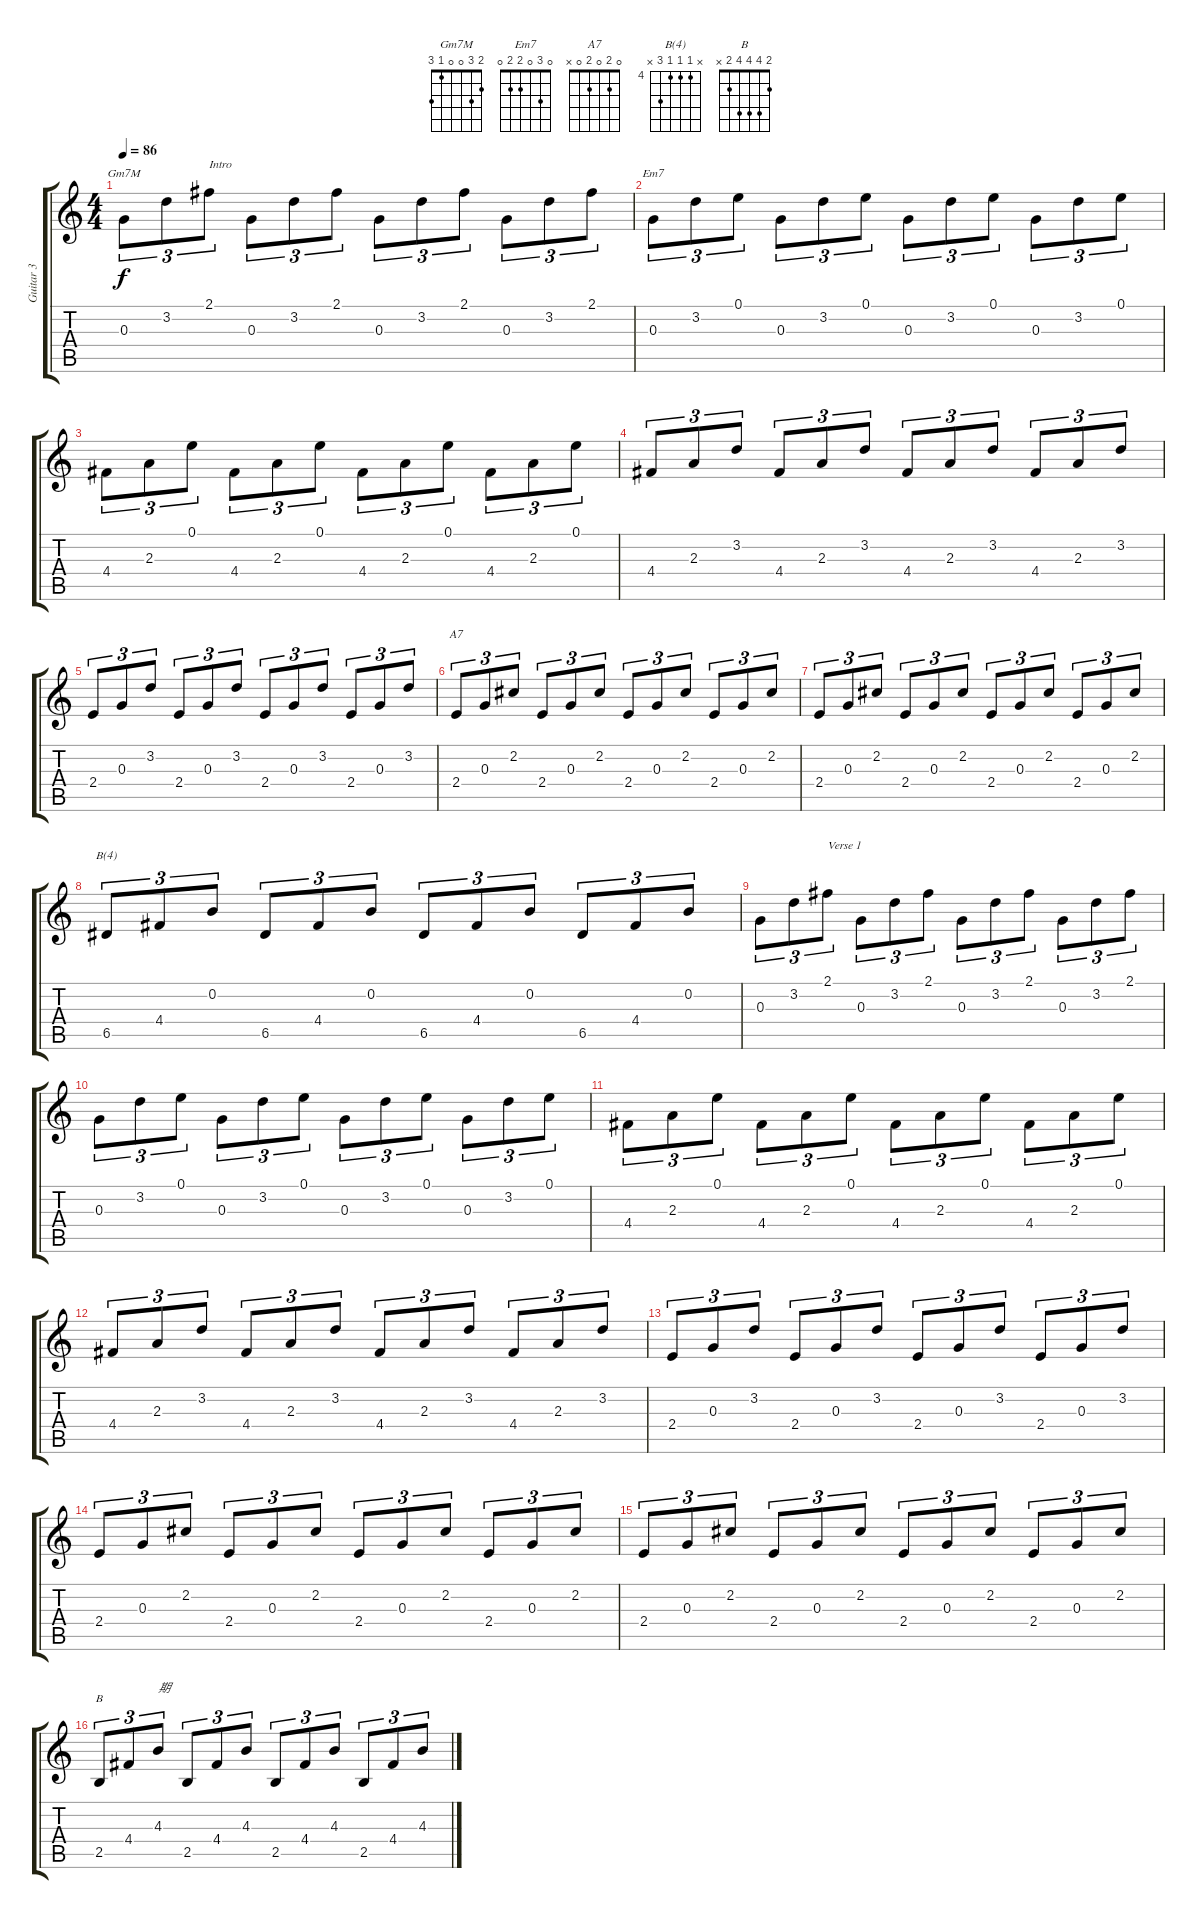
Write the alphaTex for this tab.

\track ("Guitar 3" "Guitar 3") {instrument acousticguitarsteel}
\staff {score tabs}
\tuning (E4 B3 G3 D3 A2 E2) {hide}
\chord ("Gm7M" 2 3 0 0 1 3)
\chord ("Em7" 0 3 0 2 2 0)
\chord ("A7" 0 2 0 2 0 x)
\chord ("B(4)" x 4 4 4 6 x) {firstfret 4}
\chord ("B" 2 4 4 4 2 x)
\ts (4 4)
\tempo 86
\clef g2
\ks c
0.3.8{tu (3 2) ch "Gm7M" dy f instrument acousticguitarsteel} 3.2.8{tu (3 2)} 2.1.8{tu (3 2) txt "Intro"} 0.3.8{tu (3 2)} 3.2.8{tu (3 2)} 2.1.8{tu (3 2)} 0.3.8{tu (3 2)} 3.2.8{tu (3 2)} 2.1.8{tu (3 2)} 0.3.8{tu (3 2)} 3.2.8{tu (3 2)} 2.1.8{tu (3 2)} |
0.3.8{tu (3 2) ch "Em7"} 3.2.8{tu (3 2)} 0.1.8{tu (3 2)} 0.3.8{tu (3 2)} 3.2.8{tu (3 2)} 0.1.8{tu (3 2)} 0.3.8{tu (3 2)} 3.2.8{tu (3 2)} 0.1.8{tu (3 2)} 0.3.8{tu (3 2)} 3.2.8{tu (3 2)} 0.1.8{tu (3 2)} |
4.4.8{tu (3 2)} 2.3.8{tu (3 2)} 0.1.8{tu (3 2)} 4.4.8{tu (3 2)} 2.3.8{tu (3 2)} 0.1.8{tu (3 2)} 4.4.8{tu (3 2)} 2.3.8{tu (3 2)} 0.1.8{tu (3 2)} 4.4.8{tu (3 2)} 2.3.8{tu (3 2)} 0.1.8{tu (3 2)} |
4.4.8{tu (3 2)} 2.3.8{tu (3 2)} 3.2.8{tu (3 2)} 4.4.8{tu (3 2)} 2.3.8{tu (3 2)} 3.2.8{tu (3 2)} 4.4.8{tu (3 2)} 2.3.8{tu (3 2)} 3.2.8{tu (3 2)} 4.4.8{tu (3 2)} 2.3.8{tu (3 2)} 3.2.8{tu (3 2)} |
2.4.8{tu (3 2)} 0.3.8{tu (3 2)} 3.2.8{tu (3 2)} 2.4.8{tu (3 2)} 0.3.8{tu (3 2)} 3.2.8{tu (3 2)} 2.4.8{tu (3 2)} 0.3.8{tu (3 2)} 3.2.8{tu (3 2)} 2.4.8{tu (3 2)} 0.3.8{tu (3 2)} 3.2.8{tu (3 2)} |
2.4.8{tu (3 2) ch "A7"} 0.3.8{tu (3 2)} 2.2.8{tu (3 2)} 2.4.8{tu (3 2)} 0.3.8{tu (3 2)} 2.2.8{tu (3 2)} 2.4.8{tu (3 2)} 0.3.8{tu (3 2)} 2.2.8{tu (3 2)} 2.4.8{tu (3 2)} 0.3.8{tu (3 2)} 2.2.8{tu (3 2)} |
2.4.8{tu (3 2)} 0.3.8{tu (3 2)} 2.2.8{tu (3 2)} 2.4.8{tu (3 2)} 0.3.8{tu (3 2)} 2.2.8{tu (3 2)} 2.4.8{tu (3 2)} 0.3.8{tu (3 2)} 2.2.8{tu (3 2)} 2.4.8{tu (3 2)} 0.3.8{tu (3 2)} 2.2.8{tu (3 2)} |
6.5.8{tu (3 2) ch "B(4)"} 4.4.8{tu (3 2)} 0.2.8{tu (3 2)} 6.5.8{tu (3 2)} 4.4.8{tu (3 2)} 0.2.8{tu (3 2)} 6.5.8{tu (3 2)} 4.4.8{tu (3 2)} 0.2.8{tu (3 2)} 6.5.8{tu (3 2)} 4.4.8{tu (3 2)} 0.2.8{tu (3 2)} |
0.3.8{tu (3 2)} 3.2.8{tu (3 2)} 2.1.8{tu (3 2) txt "Verse 1"} 0.3.8{tu (3 2)} 3.2.8{tu (3 2)} 2.1.8{tu (3 2)} 0.3.8{tu (3 2)} 3.2.8{tu (3 2)} 2.1.8{tu (3 2)} 0.3.8{tu (3 2)} 3.2.8{tu (3 2)} 2.1.8{tu (3 2)} |
0.3.8{tu (3 2)} 3.2.8{tu (3 2)} 0.1.8{tu (3 2)} 0.3.8{tu (3 2)} 3.2.8{tu (3 2)} 0.1.8{tu (3 2)} 0.3.8{tu (3 2)} 3.2.8{tu (3 2)} 0.1.8{tu (3 2)} 0.3.8{tu (3 2)} 3.2.8{tu (3 2)} 0.1.8{tu (3 2)} |
4.4.8{tu (3 2)} 2.3.8{tu (3 2)} 0.1.8{tu (3 2)} 4.4.8{tu (3 2)} 2.3.8{tu (3 2)} 0.1.8{tu (3 2)} 4.4.8{tu (3 2)} 2.3.8{tu (3 2)} 0.1.8{tu (3 2)} 4.4.8{tu (3 2)} 2.3.8{tu (3 2)} 0.1.8{tu (3 2)} |
4.4.8{tu (3 2)} 2.3.8{tu (3 2)} 3.2.8{tu (3 2)} 4.4.8{tu (3 2)} 2.3.8{tu (3 2)} 3.2.8{tu (3 2)} 4.4.8{tu (3 2)} 2.3.8{tu (3 2)} 3.2.8{tu (3 2)} 4.4.8{tu (3 2)} 2.3.8{tu (3 2)} 3.2.8{tu (3 2)} |
2.4.8{tu (3 2)} 0.3.8{tu (3 2)} 3.2.8{tu (3 2)} 2.4.8{tu (3 2)} 0.3.8{tu (3 2)} 3.2.8{tu (3 2)} 2.4.8{tu (3 2)} 0.3.8{tu (3 2)} 3.2.8{tu (3 2)} 2.4.8{tu (3 2)} 0.3.8{tu (3 2)} 3.2.8{tu (3 2)} |
2.4.8{tu (3 2)} 0.3.8{tu (3 2)} 2.2.8{tu (3 2)} 2.4.8{tu (3 2)} 0.3.8{tu (3 2)} 2.2.8{tu (3 2)} 2.4.8{tu (3 2)} 0.3.8{tu (3 2)} 2.2.8{tu (3 2)} 2.4.8{tu (3 2)} 0.3.8{tu (3 2)} 2.2.8{tu (3 2)} |
2.4.8{tu (3 2)} 0.3.8{tu (3 2)} 2.2.8{tu (3 2)} 2.4.8{tu (3 2)} 0.3.8{tu (3 2)} 2.2.8{tu (3 2)} 2.4.8{tu (3 2)} 0.3.8{tu (3 2)} 2.2.8{tu (3 2)} 2.4.8{tu (3 2)} 0.3.8{tu (3 2)} 2.2.8{tu (3 2)} |
2.5.8{tu (3 2) ch "B"} 4.4.8{tu (3 2)} 4.3.8{tu (3 2) txt "期"} 2.5.8{tu (3 2)} 4.4.8{tu (3 2)} 4.3.8{tu (3 2)} 2.5.8{tu (3 2)} 4.4.8{tu (3 2)} 4.3.8{tu (3 2)} 2.5.8{tu (3 2)} 4.4.8{tu (3 2)} 4.3.8{tu (3 2)}
